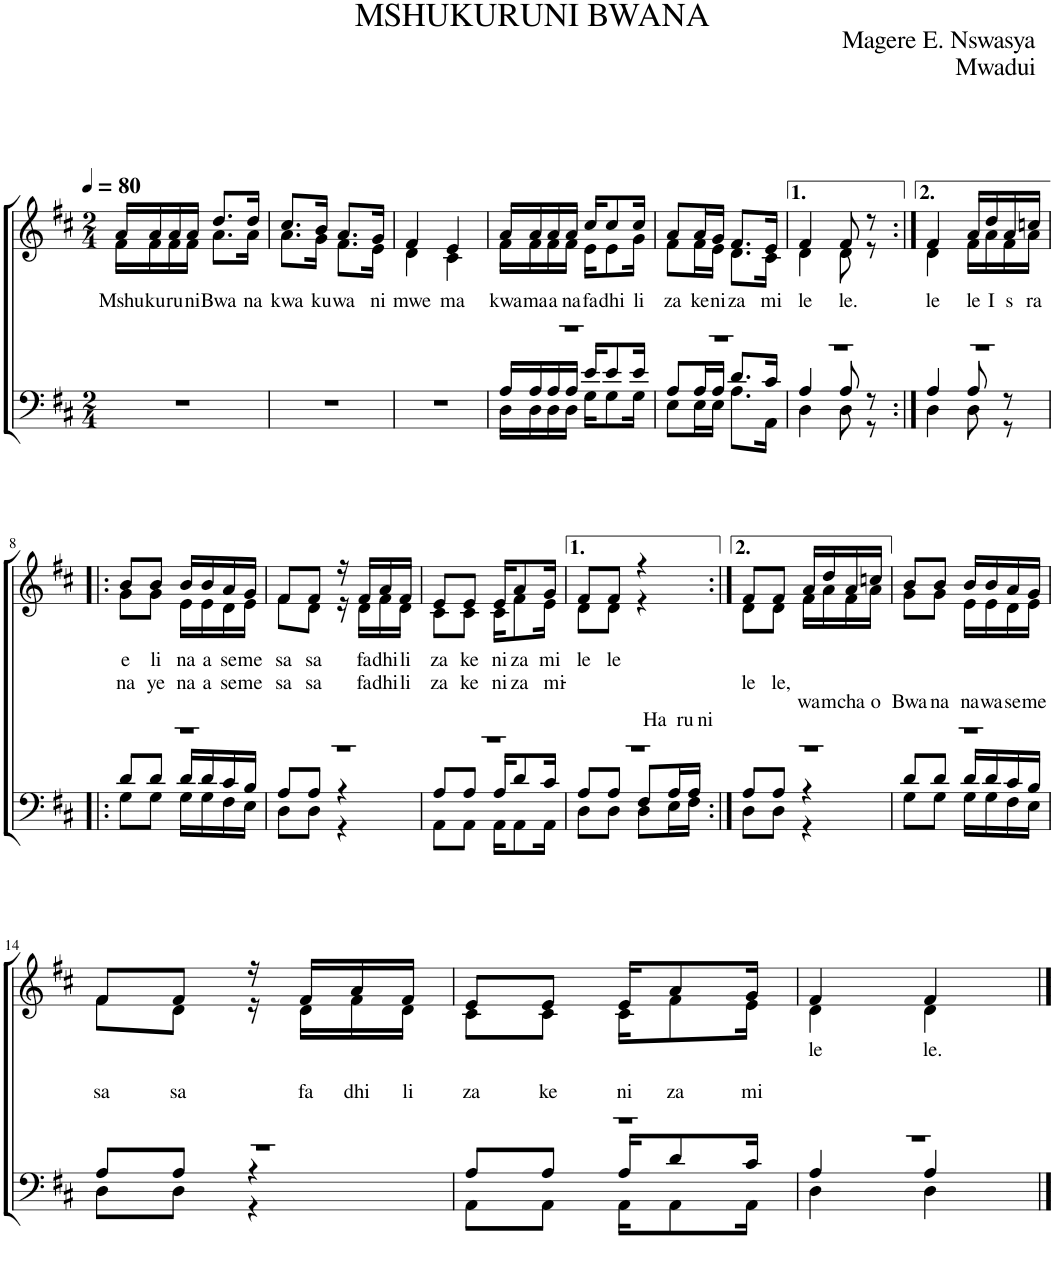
**kern	**text	**kern	**text	**text	**text
*part2	*part2	*part1	*part1	*part1	*part1
*staff2	*staff2	*staff1	*staff1	*staff1	*staff1
*I"Tenor/Bass	*	*I"Soprano/Alto	*	*	*
*I'Tba	*	*	*	*	*
*clefF4	*	*clefG2	*	*	*
*k[f#c#]	*	*k[f#c#]	*	*	*
*M2/4	*	*M2/4	*	*	*
*MM80	*	*MM80	*	*	*
=1	=1	=1	=1	=1	=1
*	*	*^	*	*	*
!	!	!	!	!	!LO:LY:b	!
2r	.	16a/LL	16f#\LL	.	Mshu	.
!	!	!	!	!	!LO:LY:b	!
.	.	16a/	16f#\	.	ku	.
!	!	!	!	!	!LO:LY:b	!
.	.	16a/	16f#\	.	ru	.
!	!	!	!	!	!LO:LY:b	!
.	.	16a/JJ	16f#\JJ	.	ni	.
!	!	!	!	!	!LO:LY:b	!
.	.	8.dd/L	8.a\L	.	Bwa	.
!	!	!	!	!	!LO:LY:b	!
.	.	16dd/Jk	16a\Jk	.	na	.
=2	=2	=2	=2	=2	=2	=2
!	!	!	!	!	!LO:LY:b	!
2r	.	8.cc#/L	8.a\L	.	kwa	.
!	!	!	!	!	!LO:LY:b	!
.	.	16b/Jk	16g\Jk	.	ku	.
!	!	!	!	!	!LO:LY:b	!
.	.	8.a/L	8.f#\L	.	wa	.
!	!	!	!	!	!LO:LY:b	!
.	.	16g/Jk	16e\Jk	.	ni	.
=3	=3	=3	=3	=3	=3	=3
!	!	!	!	!	!LO:LY:b	!
2r	.	4f#/	4d\	.	mwe	.
!	!	!	!	!	!LO:LY:b	!
.	.	4e/	4c#\	.	ma	.
=4	=4	=4	=4	=4	=4	=4
*^	*	*	*	*	*	*
*	*^	*	*	*	*	*	*
!	!	!	!	!	!	!	!LO:LY:b	!
2r	16A/LL	16D\LL	.	16a/LL	16f#\LL	.	kwa	.
!	!	!	!	!	!	!	!LO:LY:b	!
.	16A/	16D\	.	16a/	16f#\	.	ma	.
!	!	!	!	!	!	!	!LO:LY:b	!
.	16A/	16D\	.	16a/	16f#\	.	a	.
!	!	!	!	!	!	!	!LO:LY:b	!
.	16A/JJ	16D\JJ	.	16a/JJ	16f#\JJ	.	na	.
!	!	!	!	!	!	!	!LO:LY:b	!
.	16e/KL	16G\KL	.	16cc#/KL	16e\KL	.	fa	.
!	!	!	!	!	!	!	!LO:LY:b	!
.	8e/	8G\	.	8cc#/	8e\	.	dhi	.
!	!	!	!	!	!	!	!LO:LY:b	!
.	16e/Jk	16G\Jk	.	16cc#/Jk	16g\Jk	.	li	.
=5	=5	=5	=5	=5	=5	=5	=5	=5
!	!	!	!	!	!	!	!LO:LY:b	!
2r	8A/L	8E\L	.	8a/L	8f#\L	.	za	.
!	!	!	!	!	!	!	!LO:LY:b	!
.	16A/L	16E\L	.	16a/L	16f#\L	.	ke	.
!	!	!	!	!	!	!	!LO:LY:b	!
.	16A/JJ	16E\JJ	.	16g/JJ	16e\JJ	.	ni	.
!	!	!	!	!	!	!	!LO:LY:b	!
.	8.d/L	8.A\L	.	8.f#/L	8.d\L	.	za	.
!	!	!	!	!	!	!	!LO:LY:b	!
.	16c#/Jk	16AA\Jk	.	16e/Jk	16c#\Jk	.	mi	.
=6	=6	=6	=6	=6	=6	=6	=6	=6
!	!	!	!	!	!	!	!LO:LY:b	!
2r	4A/	4D\	.	4f#/	4d\	.	le	.
!	!	!	!	!	!	!	!LO:LY:b	!
.	8A/	8D\	.	8f#/	8d\	.	le.	.
.	8r	8r	.	8r	8r	.	.	.
=7:|!	=7:|!	=7:|!	=7:|!	=7:|!	=7:|!	=7:|!	=7:|!	=7:|!
!	!	!	!	!	!	!	!LO:LY:b	!
2r	4A/	4D\	.	4f#/	4d\	.	le	.
!	!	!	!	!	!	!	!LO:LY:b	!
.	8A/	8D\	.	16a/LL	16f#\LL	.	le	.
!	!	!	!	!	!	!	!LO:LY:b	!
.	.	.	.	16dd/	16a\	.	I	.
!	!	!	!	!	!	!	!LO:LY:b	!
.	8r	8r	.	16a/	16f#\	.	s	.
!	!	!	!	!	!	!	!LO:LY:b	!
.	.	.	.	16ccn/JJ	16a\JJ	.	ra	.
!!LO:LB:g=z	!!
=8!|:	=8!|:	=8!|:	=8!|:	=8!|:	=8!|:	=8!|:	=8!|:	=8!|:
!	!	!	!	!	!	!	!LO:LY:b	!LO:LY:b
2r	8d/L	8G\L	.	8b/L	8g\L	.	e	na
!	!	!	!	!	!	!	!LO:LY:b	!LO:LY:b
.	8d/J	8G\J	.	8b/J	8g\J	.	li	ye
!	!	!	!	!	!	!	!LO:LY:b	!LO:LY:b
.	16d/LL	16G\LL	.	16b/LL	16e\LL	.	na	na
!	!	!	!	!	!	!	!LO:LY:b	!LO:LY:b
.	16d/	16G\	.	16b/	16e\	.	a	a
!	!	!	!	!	!	!	!LO:LY:b	!LO:LY:b
.	16c#/	16F#\	.	16a/	16d\	.	se	se
!	!	!	!	!	!	!	!LO:LY:b	!LO:LY:b
.	16B/JJ	16E\JJ	.	16g/JJ	16e\JJ	.	me	me
=9	=9	=9	=9	=9	=9	=9	=9	=9
!	!	!	!	!	!	!	!LO:LY:b	!LO:LY:b
2r	8A/L	8D\L	.	8f#/L	8f#\L	.	sa	sa
!	!	!	!	!	!	!	!LO:LY:b	!LO:LY:b
.	8A/J	8D\J	.	8f#/J	8d\J	.	sa	sa
.	4r	4r	.	16r	16r	.	.	.
!	!	!	!	!	!	!	!LO:LY:b	!LO:LY:b
.	.	.	.	16f#/LL	16d\LL	.	fa	fa
!	!	!	!	!	!	!	!LO:LY:b	!LO:LY:b
.	.	.	.	16a/	16f#\	.	dhi	dhi
!	!	!	!	!	!	!	!LO:LY:b	!LO:LY:b
.	.	.	.	16f#/JJ	16d\JJ	.	li	li
=10	=10	=10	=10	=10	=10	=10	=10	=10
!	!	!	!	!	!	!	!LO:LY:b	!LO:LY:b
2r	8A/L	8AA\L	.	8e/L	8c#\L	.	za	za
!	!	!	!	!	!	!	!LO:LY:b	!LO:LY:b
.	8A/J	8AA\J	.	8e/J	8c#\J	.	ke	ke
!	!	!	!	!	!	!	!LO:LY:b	!LO:LY:b
.	16A/KL	16AA\KL	.	16e/KL	16c#\KL	.	ni	ni
!	!	!	!	!	!	!	!LO:LY:b	!LO:LY:b
.	8d/	8AA\	.	8a/	8f#\	.	za	za
!	!	!	!	!	!	!	!LO:LY:b	!LO:LY:b
.	16c#/Jk	16AA\Jk	.	16g/Jk	16e\Jk	.	mi	mi-
=11	=11	=11	=11	=11	=11	=11	=11	=11
!	!	!	!	!	!	!	!LO:LY:b	!
2r	8A/L	8D\L	.	8f#/L	8d\L	.	le	.
!	!	!	!	!	!	!	!LO:LY:b	!
.	8A/J	8D\J	.	8f#/J	8d\J	.	le	.
!	!	!	!LO:LY:a	!	!	!	!	!
.	8F#/L	8D\L	Ha	4r	4r	.	.	.
!	!	!	!LO:LY:a	!	!	!	!	!
.	16A/L	16E\L	ru	.	.	.	.	.
!	!	!	!LO:LY:a	!	!	!	!	!
.	16A/JJ	16F#\JJ	ni	.	.	.	.	.
=12:|!	=12:|!	=12:|!	=12:|!	=12:|!	=12:|!	=12:|!	=12:|!	=12:|!
!	!	!	!	!	!	!	!	!LO:LY:b
2r	8A/L	8D\L	.	8f#/L	8d\L	.	.	-le
!	!	!	!	!	!	!	!	!LO:LY:b
.	8A/J	8D\J	.	8f#/J	8d\J	.	.	le,
!	!	!	!	!	!	!	!LO:LY:b	!
.	4r	4r	.	16a/LL	16f#\LL	.	wa	.
!	!	!	!	!	!	!	!LO:LY:b	!
.	.	.	.	16dd/	16a\	.	m	.
!	!	!	!	!	!	!	!LO:LY:b	!
.	.	.	.	16a/	16f#\	.	cha	.
!	!	!	!	!	!	!	!LO:LY:b	!
.	.	.	.	16ccn/JJ	16a\JJ	.	o	.
=13	=13	=13	=13	=13	=13	=13	=13	=13
!	!	!	!	!	!	!	!LO:LY:b	!
2r	8d/L	8G\L	.	8b/L	8g\L	.	Bwa	.
!	!	!	!	!	!	!	!LO:LY:b	!
.	8d/J	8G\J	.	8b/J	8g\J	.	na	.
!	!	!	!	!	!	!	!LO:LY:b	!
.	16d/LL	16G\LL	.	16b/LL	16e\LL	.	na	.
!	!	!	!	!	!	!	!LO:LY:b	!
.	16d/	16G\	.	16b/	16e\	.	wa	.
!	!	!	!	!	!	!	!LO:LY:b	!
.	16c#/	16F#\	.	16a/	16d\	.	se	.
!	!	!	!	!	!	!	!LO:LY:b	!
.	16B/JJ	16E\JJ	.	16g/JJ	16e\JJ	.	me	.
!!LO:LB:g=z	!!
=14	=14	=14	=14	=14	=14	=14	=14	=14
!	!	!	!	!	!	!	!LO:LY:b	!
2r	8A/L	8D\L	.	8f#/L	8f#\L	.	sa	.
!	!	!	!	!	!	!	!LO:LY:b	!
.	8A/J	8D\J	.	8f#/J	8d\J	.	sa	.
.	4r	4r	.	16r	16r	.	.	.
!	!	!	!	!	!	!	!LO:LY:b	!
.	.	.	.	16f#/LL	16d\LL	.	fa	.
!	!	!	!	!	!	!	!LO:LY:b	!
.	.	.	.	16a/	16f#\	.	dhi	.
!	!	!	!	!	!	!	!LO:LY:b	!
.	.	.	.	16f#/JJ	16d\JJ	.	li	.
=15	=15	=15	=15	=15	=15	=15	=15	=15
!	!	!	!	!	!	!	!LO:LY:b	!
2r	8A/L	8AA\L	.	8e/L	8c#\L	.	za	.
!	!	!	!	!	!	!	!LO:LY:b	!
.	8A/J	8AA\J	.	8e/J	8c#\J	.	ke	.
!	!	!	!	!	!	!	!LO:LY:b	!
.	16A/KL	16AA\KL	.	16e/KL	16c#\KL	.	ni	.
!	!	!	!	!	!	!	!LO:LY:b	!
.	8d/	8AA\	.	8a/	8f#\	.	za	.
!	!	!	!	!	!	!	!LO:LY:b	!
.	16c#/Jk	16AA\Jk	.	16g/Jk	16e\Jk	.	mi	.
=16	=16	=16	=16	=16	=16	=16	=16	=16
!	!	!	!	!	!	!	!LO:LY:b	!
2r	4A/	4D\	.	4f#/	4d\	.	le	.
!	!	!	!	!	!	!	!LO:LY:b	!
.	4A/	4D\	.	4f#/	4d\	.	le.	.
*v	*v	*v	*	*	*	*	*	*
*	*	*v	*v	*	*	*
==	==	==	==	==	==
*-	*-	*-	*-	*-	*-
